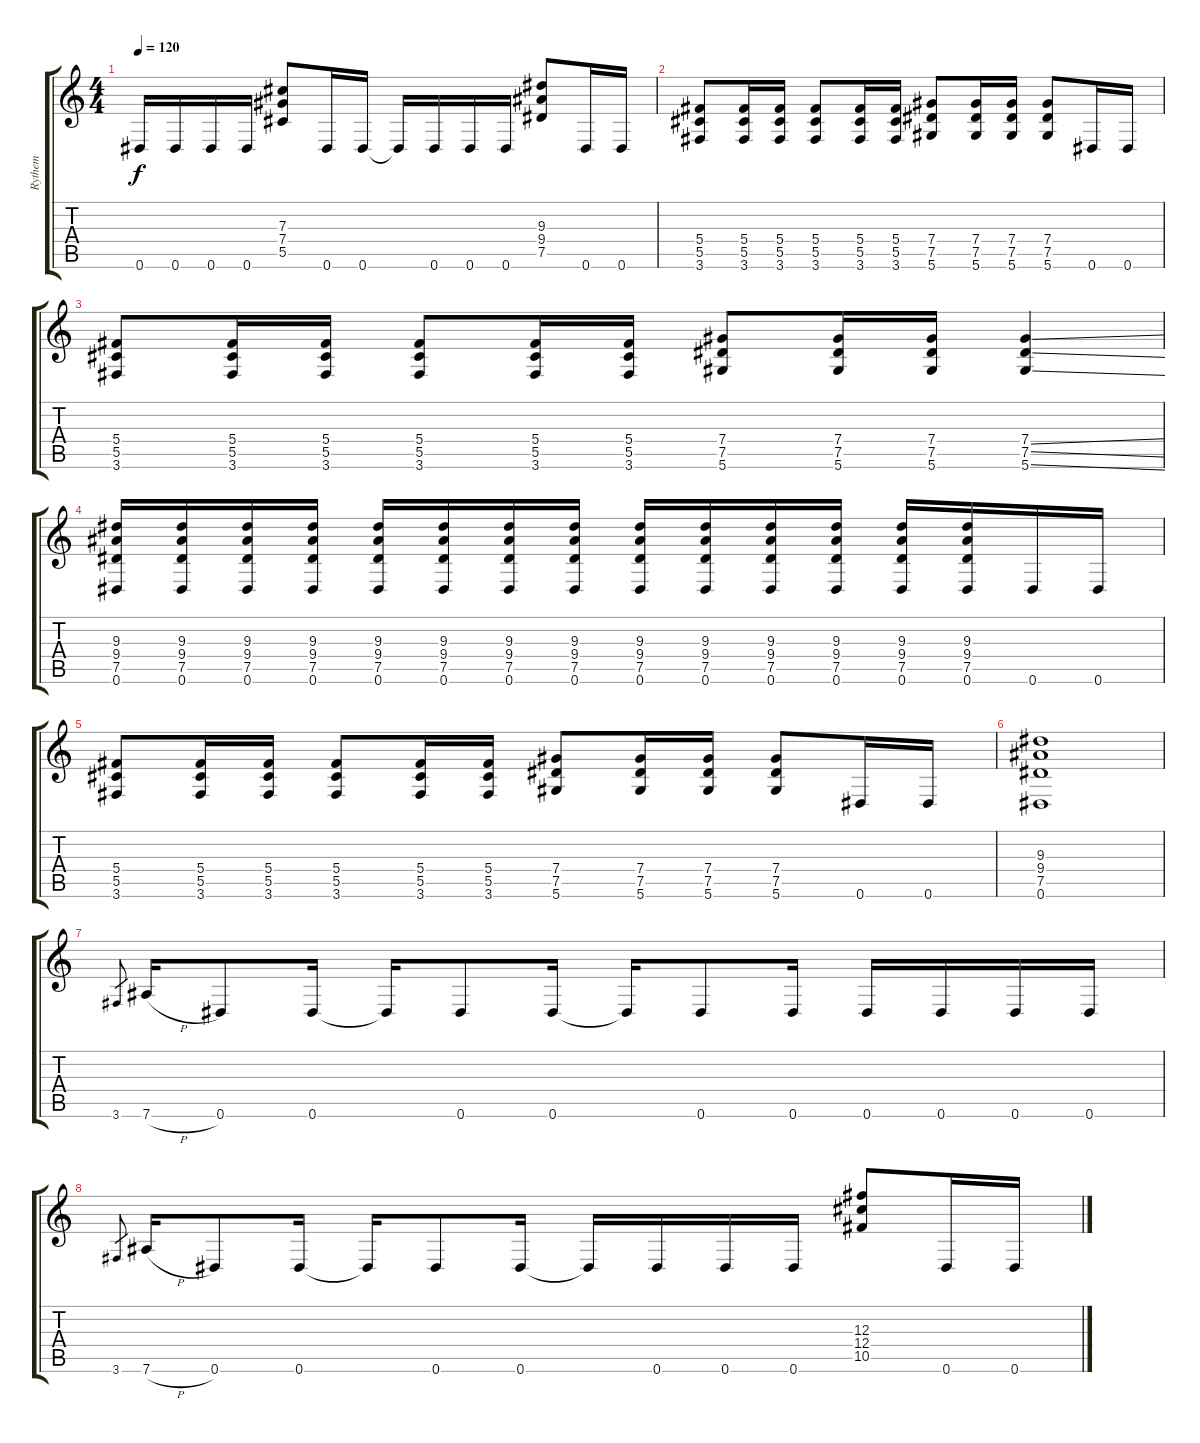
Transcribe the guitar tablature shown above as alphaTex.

\track ("Rythem" "Rythem") {instrument overdrivenguitar}
\staff {score tabs}
\tuning (Eb4 Bb3 Gb3 Db3 Ab2 Eb2) {hide}
\ts (4 4)
\tempo 120
\clef g2
\ks c
0.6.16{dy f} 0.6.16 0.6.16 0.6.16 (7.3 7.4 5.5).8 0.6.16 0.6.16 0.6{t}.16 0.6.16 0.6.16 0.6.16 (9.3 9.4 7.5).8 0.6.16 0.6.16 |
(5.4 5.5 3.6).8 (5.4 5.5 3.6).16 (5.4 5.5 3.6).16 (5.4 5.5 3.6).8 (5.4 5.5 3.6).16 (5.4 5.5 3.6).16 (7.4 7.5 5.6).8 (7.4 7.5 5.6).16 (7.4 7.5 5.6).16 (7.4 7.5 5.6).8 0.6.16 0.6.16 |
(5.4 5.5 3.6).8 (5.4 5.5 3.6).16 (5.4 5.5 3.6).16 (5.4 5.5 3.6).8 (5.4 5.5 3.6).16 (5.4 5.5 3.6).16 (7.4 7.5 5.6).8 (7.4 7.5 5.6).16 (7.4 7.5 5.6).16 (7.4{ss} 7.5{ss} 5.6{ss}).4 |
(9.3 9.4 7.5 0.6).16 (9.3 9.4 7.5 0.6).16 (9.3 9.4 7.5 0.6).16 (9.3 9.4 7.5 0.6).16 (9.3 9.4 7.5 0.6).16 (9.3 9.4 7.5 0.6).16 (9.3 9.4 7.5 0.6).16 (9.3 9.4 7.5 0.6).16 (9.3 9.4 7.5 0.6).16 (9.3 9.4 7.5 0.6).16 (9.3 9.4 7.5 0.6).16 (9.3 9.4 7.5 0.6).16 (9.3 9.4 7.5 0.6).16 (9.3 9.4 7.5 0.6).16 0.6.16 0.6.16 |
(5.4 5.5 3.6).8 (5.4 5.5 3.6).16 (5.4 5.5 3.6).16 (5.4 5.5 3.6).8 (5.4 5.5 3.6).16 (5.4 5.5 3.6).16 (7.4 7.5 5.6).8 (7.4 7.5 5.6).16 (7.4 7.5 5.6).16 (7.4 7.5 5.6).8 0.6.16 0.6.16 |
(9.3 9.4 7.5 0.6).1 |
3.6.8{gr} 7.6{h}.16 0.6.8 0.6.16 0.6{t}.16 0.6.8 0.6.16 0.6{t}.16 0.6.8 0.6.16 0.6.16 0.6.16 0.6.16 0.6.16 |
3.6.8{gr} 7.6{h}.16 0.6.8 0.6.16 0.6{t}.16 0.6.8 0.6.16 0.6{t}.16 0.6.16 0.6.16 0.6.16 (12.3 12.4 10.5).8 0.6.16 0.6.16
